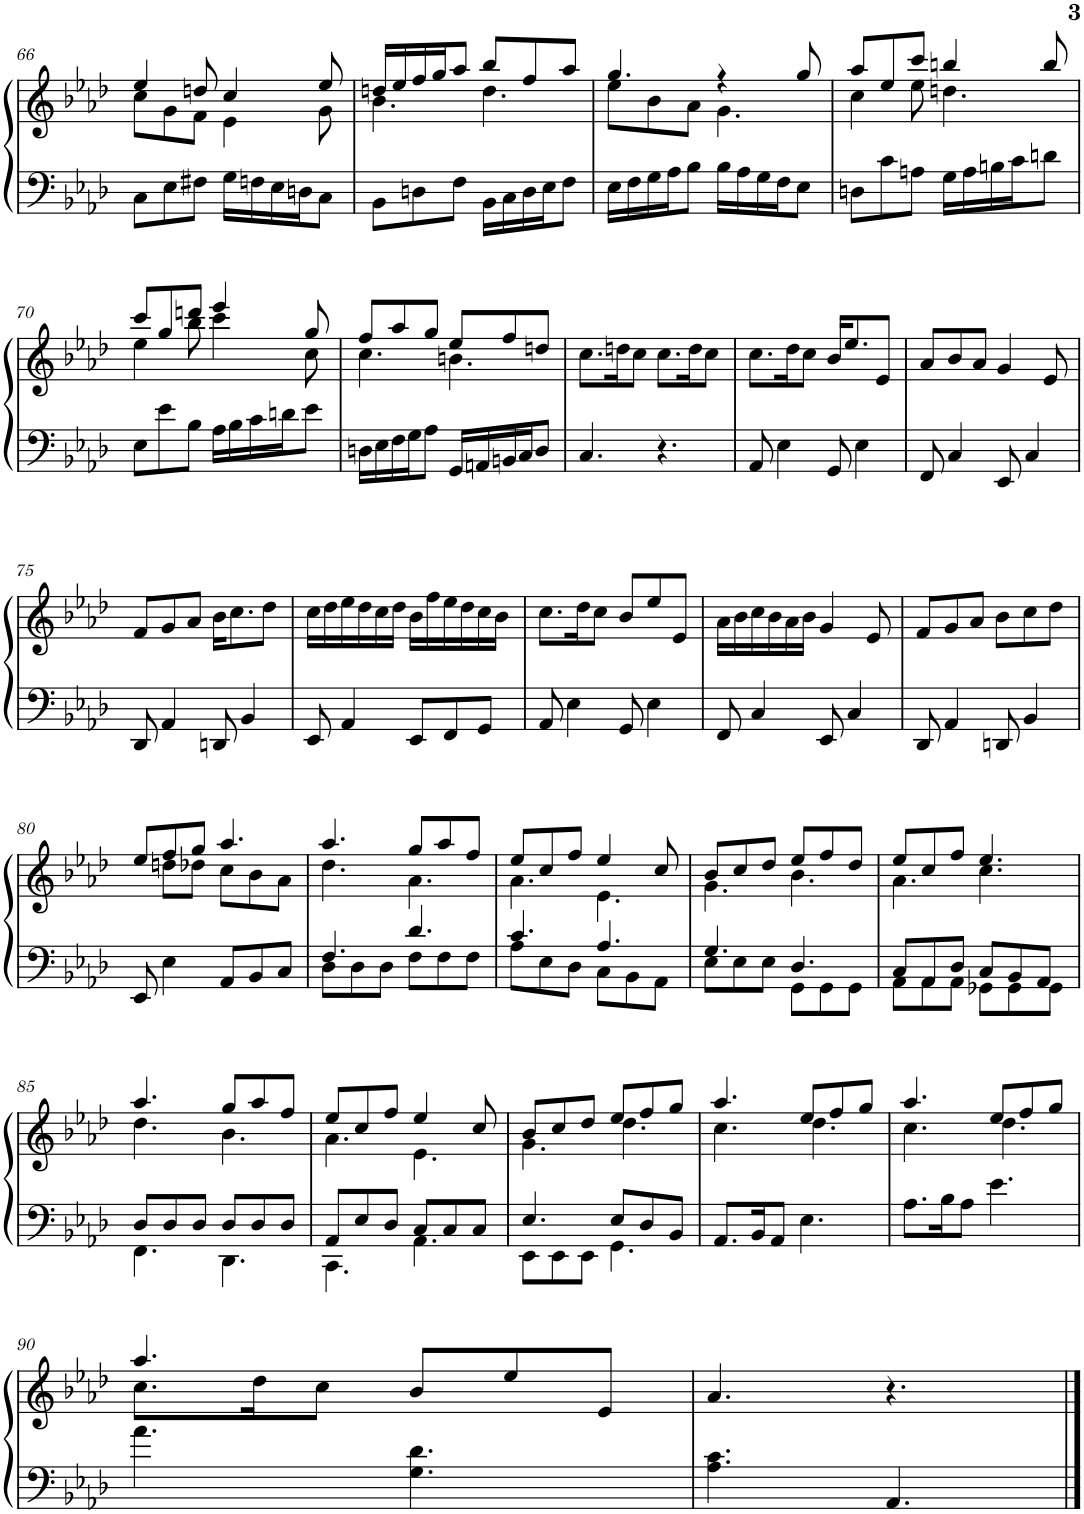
**kern	**kern
*part1	*part1
*staff2	*staff1
*I"Piano	*
*I'Pno.	*
!!LO:PB:g=z
*clefF4	*clefG2
*k[b-e-a-d-]	*k[b-e-a-d-]
*M6/8	*M6/8
=66	=66
*	*^
8C\L	4ee-/	8cc\L
8E-\	.	8g\
8F#X\J	8ddn/	8f\J
16G\LL	4cc/	4e-\
16Fn\	.	.
16E-\	.	.
16Dn\J	.	.
8C\J	8ee-/	8g\
=67	=67	=67
8BB-\L	16ddn/LL	4.b-\
.	16ee-/	.
8Dn\	16ff/	.
.	16gg/J	.
8F\J	8aa-/J	.
16BB-\LL	8bb-/L	4.dd\
16C\	.	.
16D\	8ff/	.
16E-\J	.	.
8F\J	8aa-/J	.
=68	=68	=68
16E-\LL	4.gg/	8ee-\L
16F\	.	.
16G\	.	8b-\
16A-\J	.	.
8B-\J	.	8a-\J
16B-\LL	4r	4.g\
16A-\	.	.
16G\	.	.
16F\J	.	.
8E-\J	8gg/	.
=69	=69	=69
8Dn\L	8aa-/L	4cc\
8c\	8ee-/	.
8An\J	8ccc/J	8ee-\
16G\LL	4bbn/	4.ddn\
16A\	.	.
16Bn\	.	.
16c\J	.	.
8dn\J	8bb/	.
!!LO:LB:g=z	!!
=70	=70	=70
8E-\L	8ccc/L	4ee-\
8e-\	8gg/	.
8B-\J	8dddn/J	8bb-\
16A-\LL	4eee-/	4ccc\
16B-\	.	.
16c\	.	.
16dn\J	.	.
8e-\J	8gg/	8cc\
=71	=71	=71
16Dn\LL	8ff/L	4.cc\
16E-\	.	.
16F\	8aa-/	.
16G\J	.	.
8A-\J	8gg/J	.
16GG/LL	8ee-/L	4.bn\
16AAn/	.	.
16BBn/	8ff/	.
16C/J	.	.
8D/J	8ddn/J	.
*	*v	*v
=72	=72
4.C/	8.cc\L
.	16ddn\K
.	8cc\J
4.r	8.cc\L
.	16dd\K
.	8cc\J
=73	=73
8AA-/	8.cc\L
4E-\	.
.	16dd-\K
.	8cc\J
8GG/	16b-/KL
.	8.ee-/
4E-\	.
.	8e-/J
=74	=74
8FF/	8a-/L
4C/	8b-/
.	8a-/J
8EE-/	4g/
4C/	.
.	8e-/
!!LO:LB:g=z
=75	=75
8DD-/	8f/L
4AA-/	8g/
.	8a-/J
8DDn/	16b-\KL
.	8.cc\
4BB-/	.
.	8dd-\J
=76	=76
8EE-/	16cc\LL
.	16dd-\
4AA-/	16ee-\
.	16dd-\
.	16cc\
.	16dd-\JJ
8EE-/L	16b-\LL
.	16ff\
8FF/	16ee-\
.	16dd-\
8GG/J	16cc\
.	16b-\JJ
=77	=77
8AA-/	8.cc\L
4E-\	.
.	16dd-\K
.	8cc\J
8GG/	8b-/L
4E-\	8ee-/
.	8e-/J
=78	=78
8FF/	16a-\LL
.	16b-\
4C/	16cc\
.	16b-\
.	16a-\
.	16b-\JJ
8EE-/	4g/
4C/	.
.	8e-/
=79	=79
8DD-/	8f/L
4AA-/	8g/
.	8a-/J
8DDn/	8b-\L
4BB-/	8cc\
.	8dd-\J
!!LO:LB:g=z
=80	=80
*	*^
8EE-/	8ee-/L	8ryy
4E-\	8ff/	8ddn\L
.	8gg/J	8dd-X\J
8AA-/L	4.aa-/	8cc\L
8BB-/	.	8b-\
8C/J	.	8a-\J
=81	=81	=81
*^	*	*
4.F/	8D-\L	4.aa-/	4.dd-\
.	8D-\	.	.
.	8D-\J	.	.
4.d-/	8F\L	8gg/L	4.a-\
.	8F\	8aa-/	.
.	8F\J	8ff/J	.
=82	=82	=82	=82
4.c/	8A-\L	8ee-/L	4.a-\
.	8E-\	8cc/	.
.	8D-\J	8ff/J	.
4.A-/	8C\L	4ee-/	4.e-\
.	8BB-\	.	.
.	8AA-\J	8cc/	.
=83	=83	=83	=83
4.G/	8E-\L	8b-/L	4.g\
.	8E-\	8cc/	.
.	8E-\J	8dd-/J	.
4.D-/	8GG\L	8ee-/L	4.b-\
.	8GG\	8ff/	.
.	8GG\J	8dd-/J	.
=84	=84	=84	=84
8C/L	8AA-\L	8ee-/L	4.a-\
8AA-/	8AA-\	8cc/	.
8D-/J	8AA-\J	8ff/J	.
8C/L	8GG-X\L	4.ee-/	4.cc\
8BB-/	8GG-\	.	.
8AA-/J	8GG-\J	.	.
!!LO:LB:g=z	!!
=85	=85	=85	=85
8D-/L	4.FF\	4.aa-/	4.dd-\
8D-/	.	.	.
8D-/J	.	.	.
8D-/L	4.DD-\	8gg/L	4.b-\
8D-/	.	8aa-/	.
8D-/J	.	8ff/J	.
=86	=86	=86	=86
8AA-/L	4.CC\	8ee-/L	4.a-\
8E-/	.	8cc/	.
8D-/J	.	8ff/J	.
8C/L	4.AA-\	4ee-/	4.e-\
8C/	.	.	.
8C/J	.	8cc/	.
=87	=87	=87	=87
4.E-/	8EE-\L	8b-/L	4.g\
.	8EE-\	8cc/	.
.	8EE-\J	8dd-/J	.
8E-/L	4.GG\	8ee-/L	4.dd-\
8D-/	.	8ff/	.
8BB-/J	.	8gg/J	.
*v	*v	*	*
=88	=88	=88
8.AA-/L	4.aa-/	4.cc\
16BB-/K	.	.
8AA-/J	.	.
4.E-\	8ee-/L	4.dd-\
.	8ff/	.
.	8gg/J	.
=89	=89	=89
8.A-\L	4.aa-/	4.cc\
16B-\K	.	.
8A-\J	.	.
4.e-\	8ee-/L	4.dd-\
.	8ff/	.
.	8gg/J	.
!!LO:LB:g=z	!!
=90	=90	=90
4.a-\	4.aa-/	8.cc\L
.	.	16dd-\K
.	.	8cc\J
4.G\ 4.d-\	8b-/L	4.ryy
.	8ee-/	.
.	8e-/J	.
*	*v	*v
=91	=91
4.A-\ 4.c\	4.a-/
4.AA-/	4.r
==	==
*-	*-
